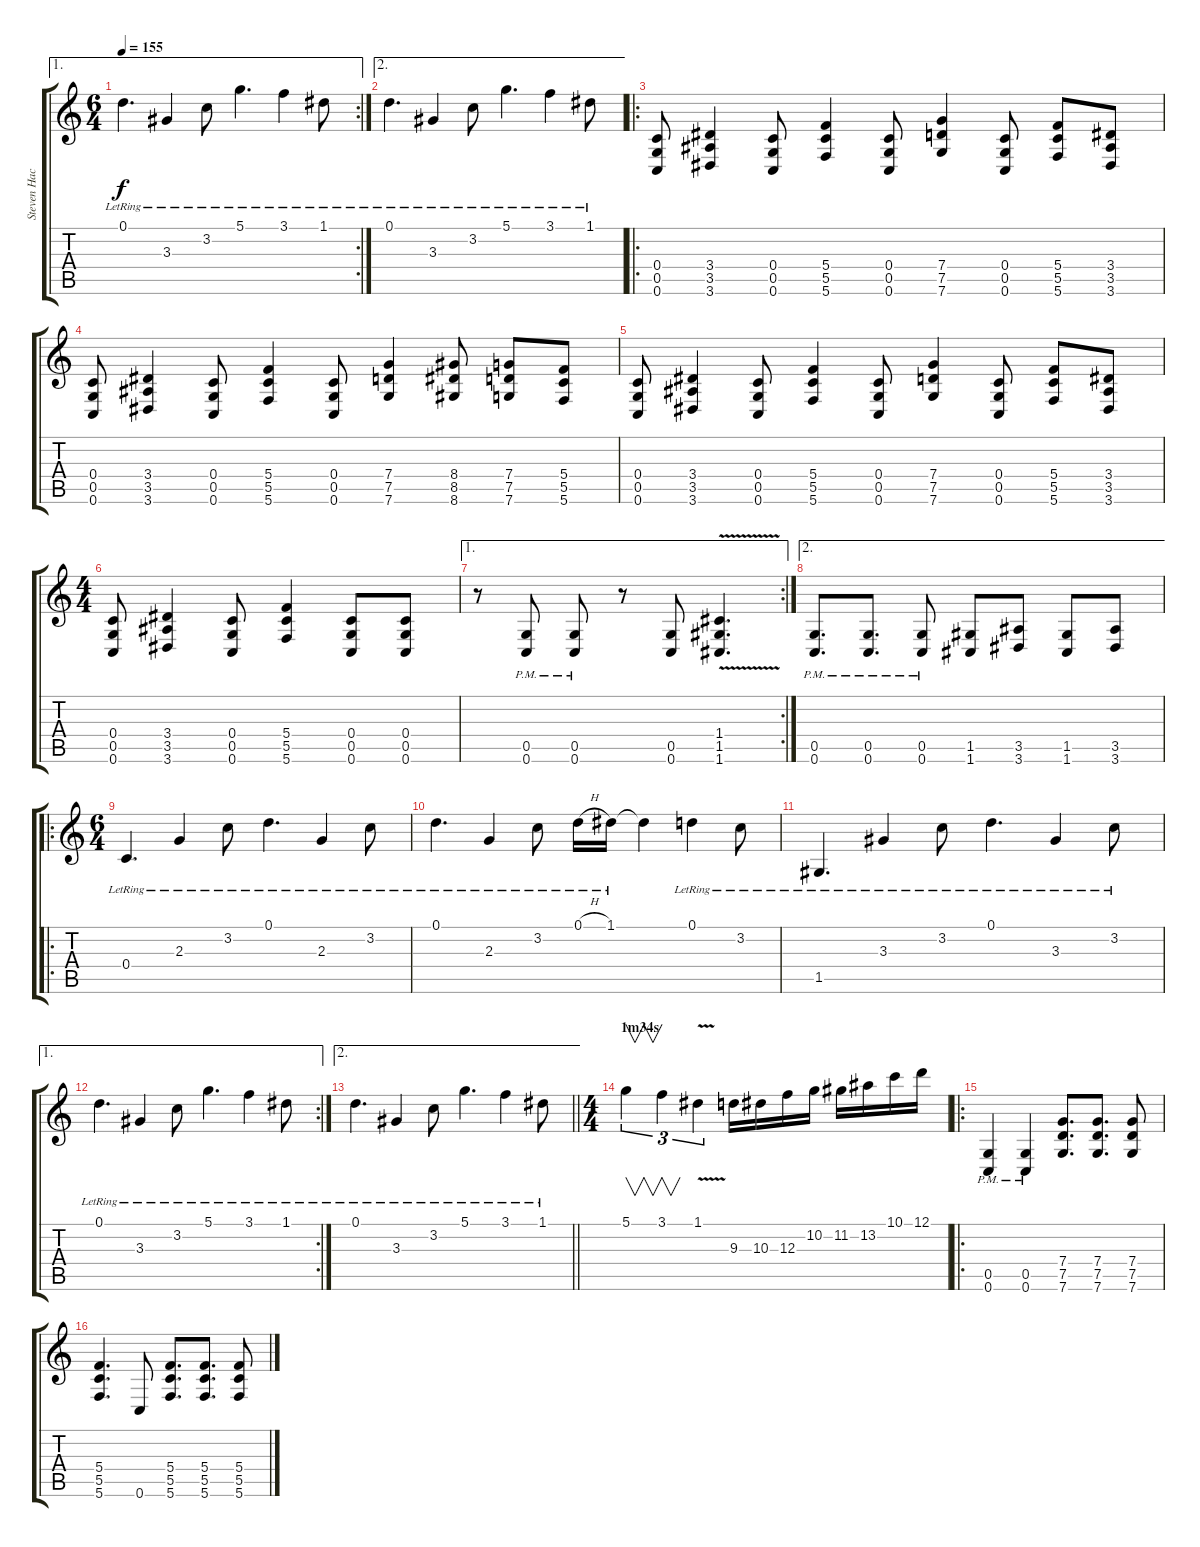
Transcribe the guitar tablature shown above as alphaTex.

\track ("Steven Hackney 1" "Steven Hac") {instrument distortionguitar bank 255}
\staff {score tabs}
\tuning (D4 A3 F3 C3 G2 C2) {hide}
\ae 1
\rc 2
\ts (6 4)
\tempo 155
\clef g2
\ks c
0.1{lr}.4{d dy f} 3.3{lr}.4 3.2{lr}.8 5.1{lr}.4{d} 3.1{lr}.4 1.1{lr}.8 |
\ae 2
0.1{lr}.4{d} 3.3{lr}.4 3.2{lr}.8 5.1{lr}.4{d} 3.1{lr}.4 1.1{lr}.8 |
\ro
(0.4 0.5 0.6).8 (3.4 3.5 3.6).4 (0.4 0.5 0.6).8 (5.4 5.5 5.6).4 (0.4 0.5 0.6).8 (7.4 7.5 7.6).4 (0.4 0.5 0.6).8 (5.4 5.5 5.6).8 (3.4 3.5 3.6).8 |
(0.4 0.5 0.6).8 (3.4 3.5 3.6).4 (0.4 0.5 0.6).8 (5.4 5.5 5.6).4 (0.4 0.5 0.6).8 (7.4 7.5 7.6).4 (8.4 8.5 8.6).8 (7.4 7.5 7.6).8 (5.4 5.5 5.6).8 |
(0.4 0.5 0.6).8 (3.4 3.5 3.6).4 (0.4 0.5 0.6).8 (5.4 5.5 5.6).4 (0.4 0.5 0.6).8 (7.4 7.5 7.6).4 (0.4 0.5 0.6).8 (5.4 5.5 5.6).8 (3.4 3.5 3.6).8 |
\ts (4 4)
(0.4 0.5 0.6).8 (3.4 3.5 3.6).4 (0.4 0.5 0.6).8 (5.4 5.5 5.6).4 (0.4 0.5 0.6).8 (0.4 0.5 0.6).8 |
\ae 1
\rc 2
r.8 (0.5{pm} 0.6).8 (0.5{pm} 0.6).8 r.8 (0.5 0.6).8 (1.4 1.5 1.6{v}).4{d} |
\ae 2
(0.5{pm} 0.6{pm}).8{d} (0.5{pm} 0.6{pm}).8{d} (0.5{pm} 0.6{pm}).8 (1.5 1.6).8 (3.5 3.6).8 (1.5 1.6).8 (3.5 3.6).8 |
\ro
\ts (6 4)
0.4{lr}.4{d} 2.3{lr}.4 3.2{lr}.8 0.1{lr}.4{d} 2.3{lr}.4 3.2{lr}.8 |
0.1{lr}.4{d} 2.3{lr}.4 3.2{lr}.8 0.1{h lr}.16 1.1{lr}.16 1.1{t}.4 0.1{lr}.4 3.2{lr}.8 |
1.5{lr}.4{d} 3.3{lr}.4 3.2{lr}.8 0.1{lr}.4{d} 3.3{lr}.4 3.2{lr}.8 |
\ae 1
\rc 2
0.1{lr}.4{d} 3.3{lr}.4 3.2{lr}.8 5.1{lr}.4{d} 3.1{lr}.4 1.1{lr}.8 |
\ae 2
\barLineRight lightlight
0.1{lr}.4{d} 3.3{lr}.4 3.2{lr}.8 5.1{lr}.4{d} 3.1{lr}.4 1.1{lr}.8 |
\ts (4 4)
\section ("" "1m34s")
5.1.4{v tu (3 2)} 3.1.4{v tu (3 2)} 1.1{v}.4{tu (3 2)} 9.3.16 10.3.16 12.3.16 10.2.16 11.2.16 13.2.16 10.1.16 12.1.16 |
\ro
(0.5{pm} 0.6).4 (0.5{pm} 0.6).4 (7.4 7.5 7.6).8{d} (7.4 7.5 7.6).8{d} (7.4 7.5 7.6).8 |
(5.4 5.5 5.6).4{d} 0.6.8 (5.4 5.5 5.6).8{d} (5.4 5.5 5.6).8{d} (5.4 5.5 5.6).8
